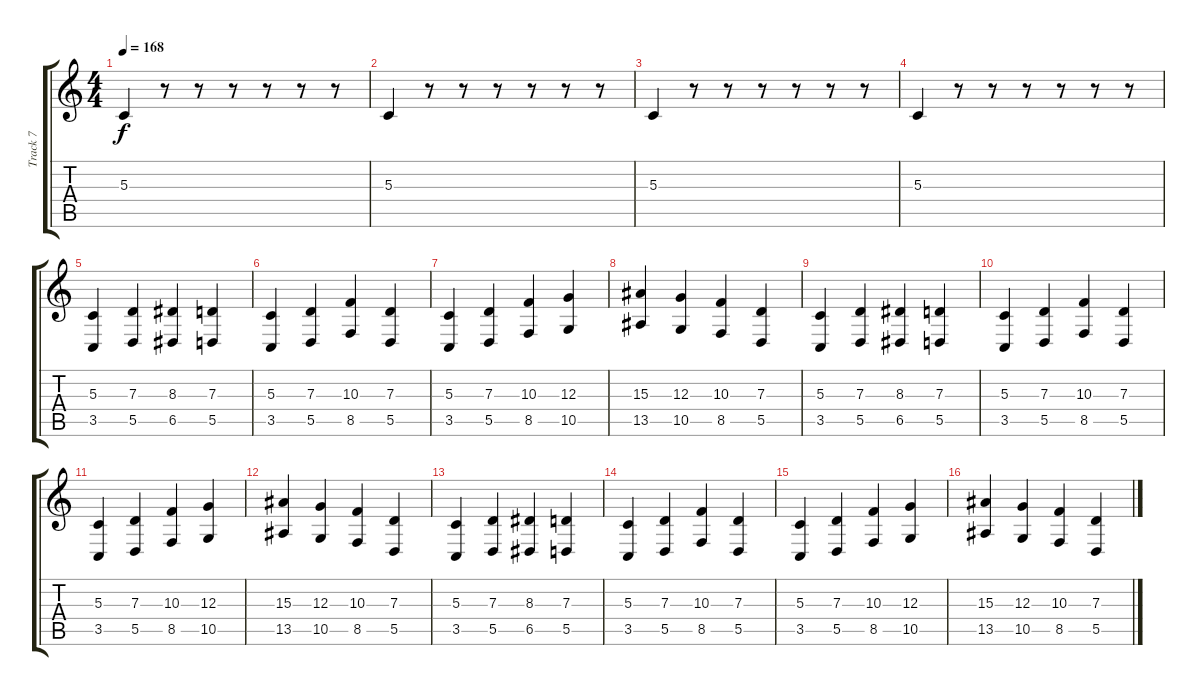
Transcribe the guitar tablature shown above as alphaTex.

\track ("Track 7" "Track 7") {instrument choiraahs}
\staff {score tabs}
\tuning (E4 B3 G3 D3 A2 E2) {hide}
\ts (4 4)
\tempo 168
\clef g2
\ks c
5.3.4{dy f} r.8 r.8 r.8 r.8 r.8 r.8 |
5.3.4 r.8 r.8 r.8 r.8 r.8 r.8 |
5.3.4 r.8 r.8 r.8 r.8 r.8 r.8 |
5.3.4 r.8 r.8 r.8 r.8 r.8 r.8 |
(5.3 3.5).4 (7.3 5.5).4 (8.3 6.5).4 (7.3 5.5).4 |
(5.3 3.5).4 (7.3 5.5).4 (10.3 8.5).4 (7.3 5.5).4 |
(5.3 3.5).4 (7.3 5.5).4 (10.3 8.5).4 (12.3 10.5).4 |
(15.3 13.5).4 (12.3 10.5).4 (10.3 8.5).4 (7.3 5.5).4 |
(5.3 3.5).4 (7.3 5.5).4 (8.3 6.5).4 (7.3 5.5).4 |
(5.3 3.5).4 (7.3 5.5).4 (10.3 8.5).4 (7.3 5.5).4 |
(5.3 3.5).4 (7.3 5.5).4 (10.3 8.5).4 (12.3 10.5).4 |
(15.3 13.5).4 (12.3 10.5).4 (10.3 8.5).4 (7.3 5.5).4 |
(5.3 3.5).4 (7.3 5.5).4 (8.3 6.5).4 (7.3 5.5).4 |
(5.3 3.5).4 (7.3 5.5).4 (10.3 8.5).4 (7.3 5.5).4 |
(5.3 3.5).4 (7.3 5.5).4 (10.3 8.5).4 (12.3 10.5).4 |
(15.3 13.5).4 (12.3 10.5).4 (10.3 8.5).4 (7.3 5.5).4
